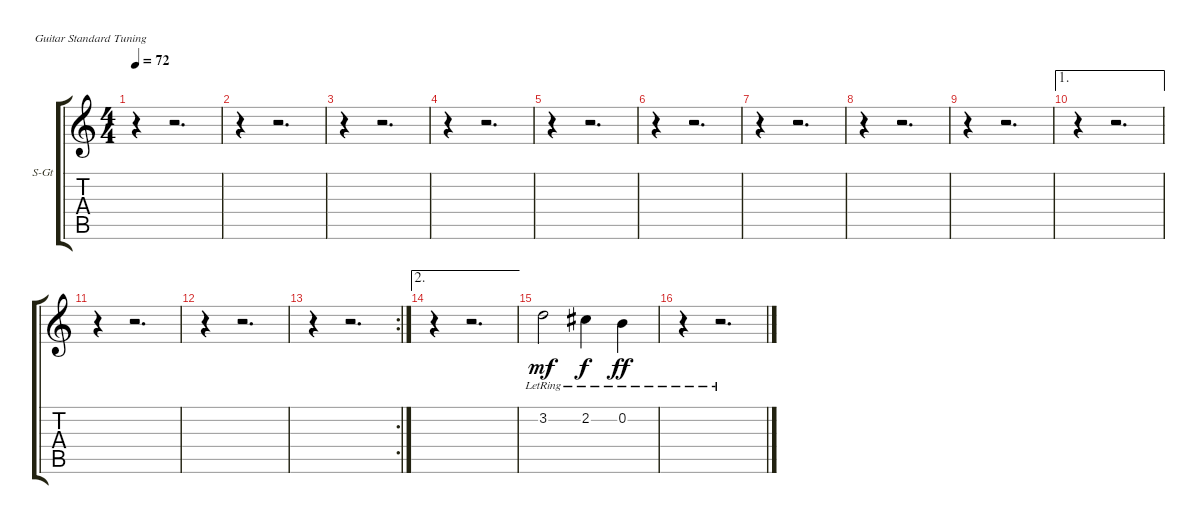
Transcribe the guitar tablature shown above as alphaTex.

\bracketExtendMode groupsimilarinstruments
\firstSystemTrackNameOrientation horizontal
\otherSystemsTrackNameOrientation horizontal
\track ("Ð§¹û¼üÅÌ" "S-Gt") {instrument reedorgan}
\staff {score tabs}
\tuning (E4 B3 G3 D3 A2 E2)
\displaytranspose 12
\ts (4 4)
\tempo 72
\clef g2
\ks c
r.4{dy mf} r.2{d} |
r.4 r.2{d} |
r.4 r.2{d} |
r.4 r.2{d} |
r.4 r.2{d} |
r.4 r.2{d} |
r.4 r.2{d} |
r.4 r.2{d} |
r.4 r.2{d} |
\ae 1
r.4 r.2{d} |
r.4 r.2{d} |
r.4 r.2{d} |
\rc 2
r.4 r.2{d} |
\ae 2
r.4 r.2{d} |
3.2{lr}.2{txt ""} 2.2{lr}.4{dy f} 0.2{lr}.4{dy ff} |
r.4 r.2{d}
